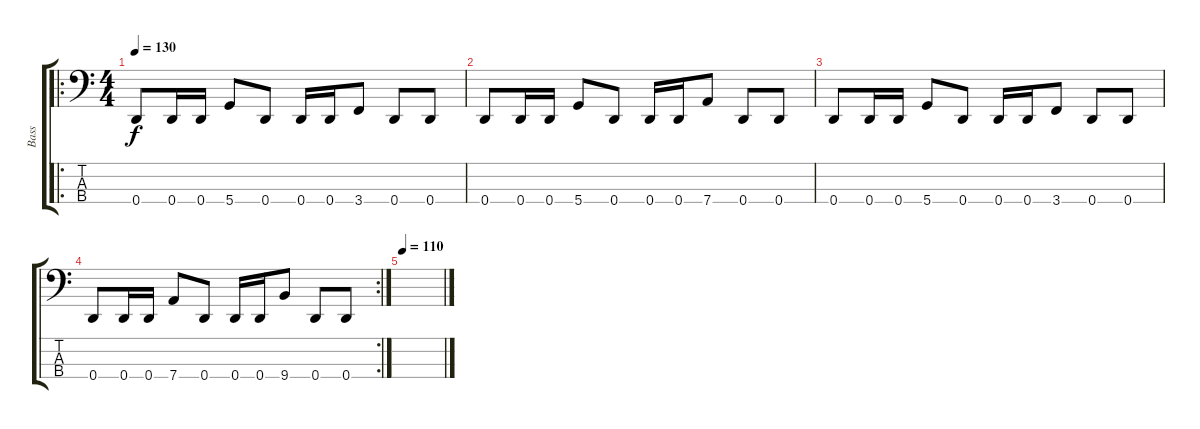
\track ("Bass" "Bass") {instrument electricbassfinger}
\staff {score tabs}
\tuning (G2 D2 A1 D1) {hide}
\ro
\ts (4 4)
\tempo 130
\clef f4
\ks c
0.4.8{dy f volume 16} 0.4.16 0.4.16 5.4.8 0.4.8 0.4.16 0.4.16 3.4.8 0.4.8 0.4.8 |
0.4.8 0.4.16 0.4.16 5.4.8 0.4.8 0.4.16 0.4.16 7.4.8 0.4.8 0.4.8 |
0.4.8 0.4.16 0.4.16 5.4.8 0.4.8 0.4.16 0.4.16 3.4.8 0.4.8 0.4.8 |
\rc 2
0.4.8 0.4.16 0.4.16 7.4.8 0.4.8 0.4.16 0.4.16 9.4.8 0.4.8 0.4.8 |
\tempo 110
